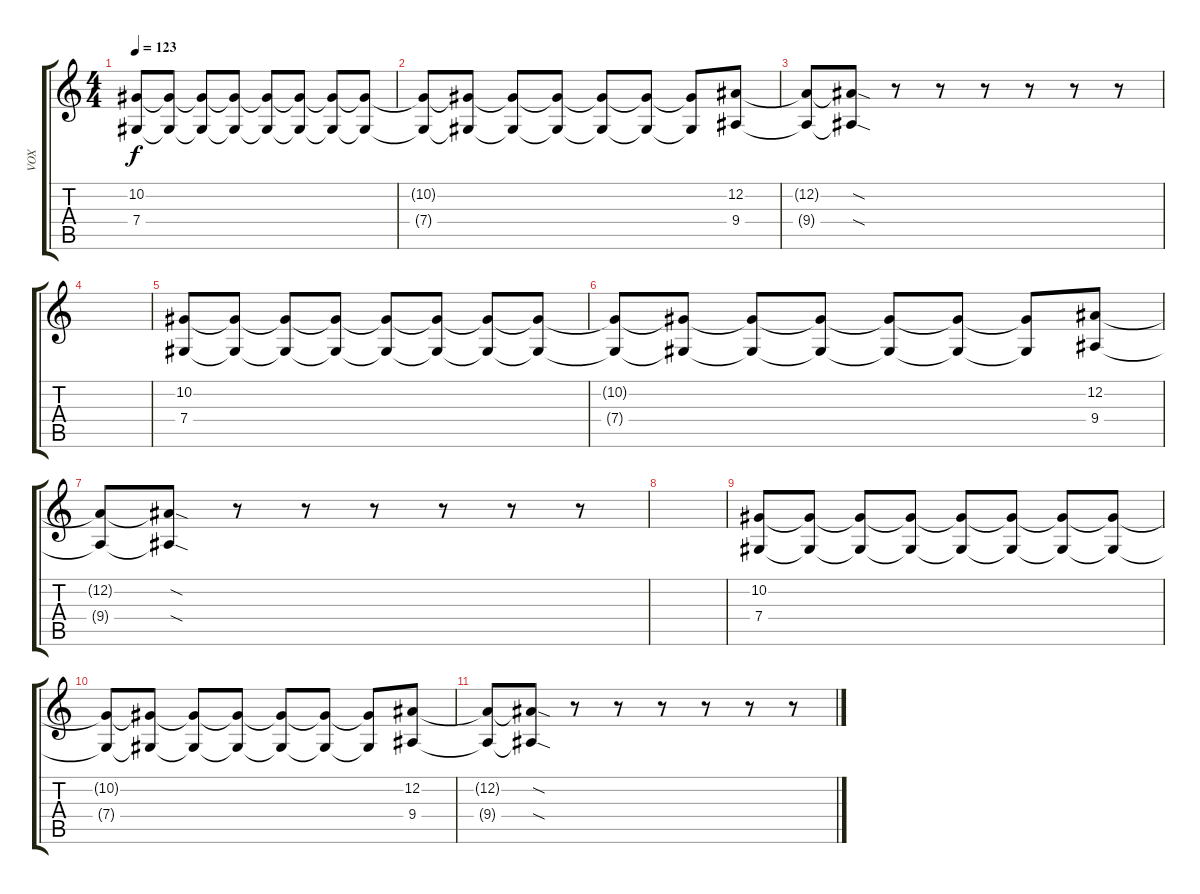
\track ("VOX" "VOX") {instrument tenorsax}
\staff {score tabs}
\tuning (Eb4 Bb3 Gb3 Db3 Ab2 Eb2) {hide}
\ts (4 4)
\tempo 123
\clef g2
\ks c
(10.2 7.4).8{dy f} (10.2{t} 7.4{t}).8 (10.2{t} 7.4{t}).8 (10.2{t} 7.4{t}).8 (10.2{t} 7.4{t}).8 (10.2{t} 7.4{t}).8 (10.2{t} 7.4{t}).8 (10.2{t} 7.4{t}).8 |
(10.2{t} 7.4{t}).8 (10.2{t} 7.4{t}).8 (10.2{t} 7.4{t}).8 (10.2{t} 7.4{t}).8 (10.2{t} 7.4{t}).8 (10.2{t} 7.4{t}).8 (10.2{t} 7.4{t}).8 (12.2 9.4).8 |
(12.2{t} 9.4{t}).8 (12.2{sod t} 9.4{sod t}).8 r.8 r.8 r.8 r.8 r.8 r.8 |
|
(10.2 7.4).8 (10.2{t} 7.4{t}).8 (10.2{t} 7.4{t}).8 (10.2{t} 7.4{t}).8 (10.2{t} 7.4{t}).8 (10.2{t} 7.4{t}).8 (10.2{t} 7.4{t}).8 (10.2{t} 7.4{t}).8 |
(10.2{t} 7.4{t}).8 (10.2{t} 7.4{t}).8 (10.2{t} 7.4{t}).8 (10.2{t} 7.4{t}).8 (10.2{t} 7.4{t}).8 (10.2{t} 7.4{t}).8 (10.2{t} 7.4{t}).8 (12.2 9.4).8 |
(12.2{t} 9.4{t}).8 (12.2{sod t} 9.4{sod t}).8 r.8 r.8 r.8 r.8 r.8 r.8 |
|
(10.2 7.4).8 (10.2{t} 7.4{t}).8 (10.2{t} 7.4{t}).8 (10.2{t} 7.4{t}).8 (10.2{t} 7.4{t}).8 (10.2{t} 7.4{t}).8 (10.2{t} 7.4{t}).8 (10.2{t} 7.4{t}).8 |
(10.2{t} 7.4{t}).8 (10.2{t} 7.4{t}).8 (10.2{t} 7.4{t}).8 (10.2{t} 7.4{t}).8 (10.2{t} 7.4{t}).8 (10.2{t} 7.4{t}).8 (10.2{t} 7.4{t}).8 (12.2 9.4).8 |
(12.2{t} 9.4{t}).8 (12.2{sod t} 9.4{sod t}).8 r.8 r.8 r.8 r.8 r.8 r.8
